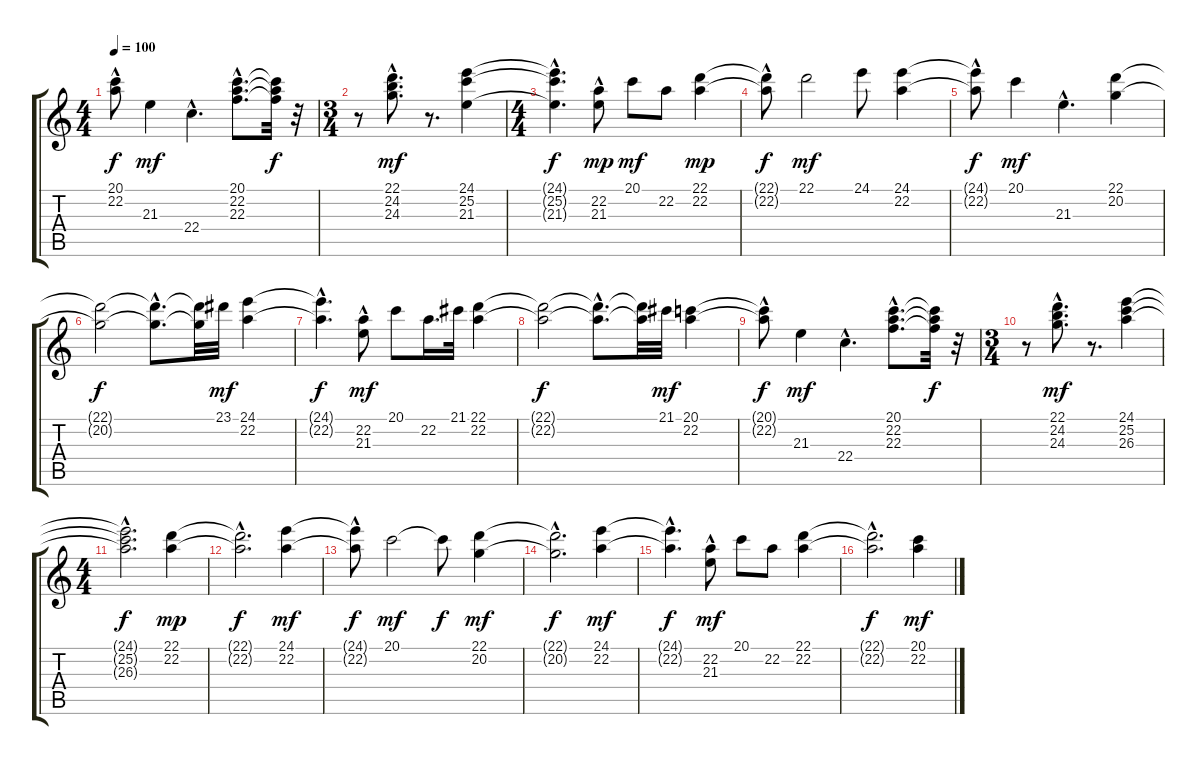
\track "" {instrument rockorgan}
\staff {score tabs}
\tuning (E4 B3 G3 D3 A2 E2) {hide}
\ts (4 4)
\tempo 100
\clef g2
\ks c
(20.1{hac t} 22.2{t}).8{dy f} 21.3.4{dy mf} 22.4{hac}.4{d} (20.1{hac} 22.2{hac} 22.3{hac}).8{d} (20.1{t} 22.2{t} 22.3{t}).32{dy f} r.32 |
\ts (3 4)
r.8 (22.1{hac} 24.2{hac} 24.3{hac}).8{d dy mf} r.8{d} (24.1 25.2 21.3).4 |
\ts (4 4)
(24.1{hac t} 25.2{hac t} 21.3{hac t}).4{d dy f} (22.2 21.3{hac}).8{dy mp} 20.1.8{dy mf} 22.2.8 (22.1 22.2).4{dy mp} |
(22.1{t} 22.2{hac t}).8{dy f} 22.1.2{dy mf} 24.1.8 (24.1 22.2).4 |
(24.1{t} 22.2{hac t}).8{dy f} 20.1.4{dy mf} 21.3{hac}.4{d} (22.1 20.2).4 |
(22.1{t} 20.2{t}).2{dy f} (22.1{hac t} 20.2{hac t}).8{d} (22.1{t} 20.2{t}).32 23.1.32{dy mf} (24.1 22.2).4 |
(24.1{hac t} 22.2{hac t}).4{d dy f} (22.2 21.3{hac}).8{dy mf} 20.1.8 22.2.16{d} 21.1.32 (22.1 22.2).4 |
(22.1{t} 22.2{t}).2{dy f} (22.1{hac t} 22.2{hac t}).8{d} (22.1{t} 22.2{t}).32 21.1.32{dy mf} (20.1 22.2).4 |
(20.1{hac t} 22.2{t}).8{dy f} 21.3.4{dy mf} 22.4{hac}.4{d} (20.1{hac} 22.2{hac} 22.3{hac}).8{d} (20.1{t} 22.2{t} 22.3{t}).32{dy f} r.32 |
\ts (3 4)
r.8 (22.1{hac} 24.2{hac} 24.3{hac}).8{d dy mf} r.8{d} (24.1 25.2 26.3).4 |
\ts (4 4)
(24.1{hac t} 25.2{hac t} 26.3{hac t}).2{d dy f} (22.1 22.2).4{dy mp} |
(22.1{hac t} 22.2{hac t}).2{d dy f} (24.1 22.2).4{dy mf} |
(24.1{t} 22.2{hac t}).8{dy f} 20.1.2{dy mf} 20.1{t}.8{dy f} (22.1 20.2).4{dy mf} |
(22.1{hac t} 20.2{hac t}).2{d dy f} (24.1 22.2).4{dy mf} |
(24.1{hac t} 22.2{hac t}).4{d dy f} (22.2 21.3{hac}).8{dy mf} 20.1.8 22.2.8 (22.1 22.2).4 |
(22.1{hac t} 22.2{hac t}).2{d dy f} (20.1 22.2).4{dy mf}
